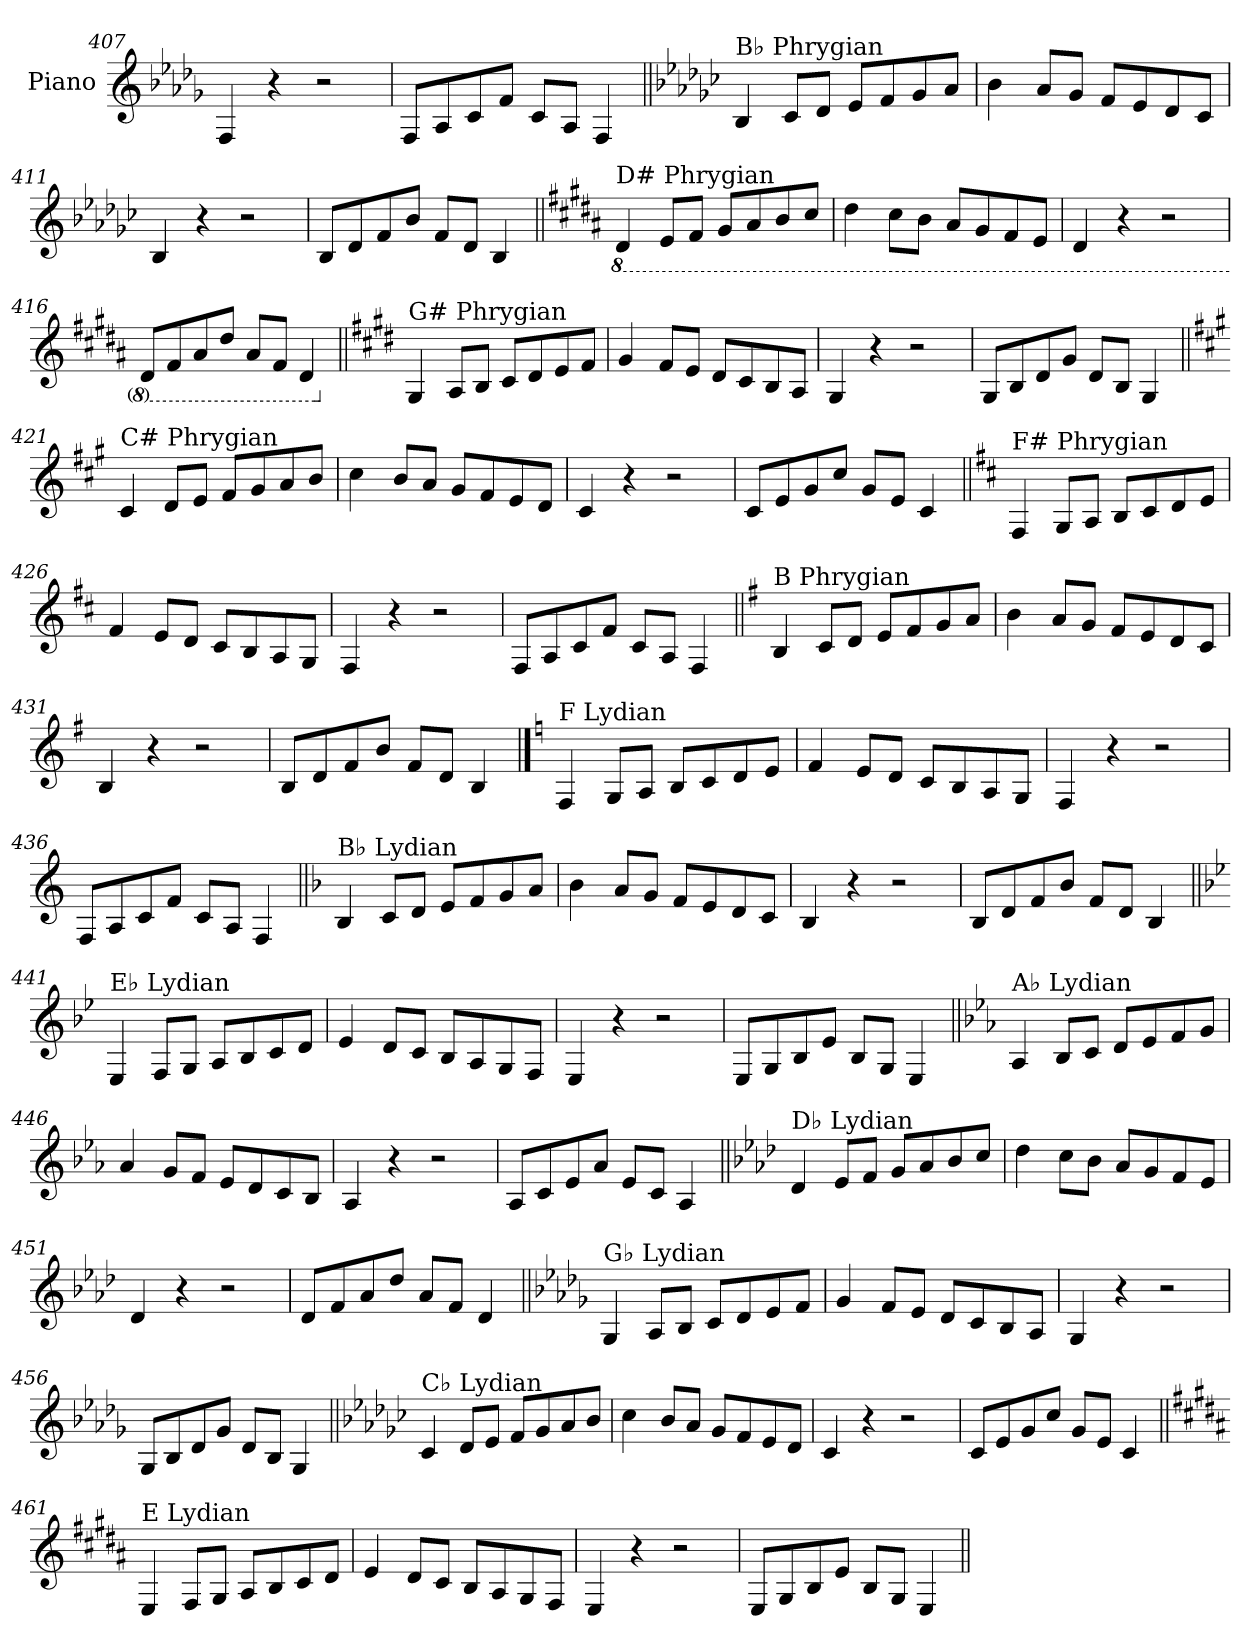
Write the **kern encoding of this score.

**kern
*part1
*staff1
*I"Piano
*I'Pno.
*clefG2
*k[b-e-a-d-g-]
=407
4F/
4r
2r
=408
8F/L
8A-/
8c/
8f/J
8c/L
8A-/J
4F/
!!LO:LB:g=z
=409||
*k[b-e-a-d-g-c-]
!LO:TX:a:t=B♭ Phrygian
4B-/
8c-/L
8d-/J
8e-/L
8f/
8g-/
8a-/J
=410
4b-\
8a-/L
8g-/J
8f/L
8e-/
8d-/
8c-/J
=411
4B-/
4r
2r
=412
8B-/L
8d-/
8f/
8b-/J
8f/L
8d-/J
4B-/
!!LO:LB:g=z
=413||
*k[f#c#g#d#a#]
*8ba
!LO:TX:a:t=D# Phrygian
4D#/
8E/L
8F#/J
8G#/L
8A#/
8B/
8c#/J
=414
4d#\
8c#\L
8B\J
8A#/L
8G#/
8F#/
8E/J
=415
4D#/
4r
2r
=416
8D#/L
8F#/
8A#/
8d#/J
8A#/L
8F#/J
4D#/
!!LO:LB:g=z
=417||
*k[f#c#g#d#]
*X8ba
!LO:TX:a:t=G# Phrygian
4G#/
8A/L
8B/J
8c#/L
8d#/
8e/
8f#/J
=418
4g#/
8f#/L
8e/J
8d#/L
8c#/
8B/
8A/J
=419
4G#/
4r
2r
=420
8G#/L
8B/
8d#/
8g#/J
8d#/L
8B/J
4G#/
!!LO:LB:g=z
=421||
*k[f#c#g#]
!LO:TX:a:t=C# Phrygian
4c#/
8d/L
8e/J
8f#/L
8g#/
8a/
8b/J
=422
4cc#\
8b/L
8a/J
8g#/L
8f#/
8e/
8d/J
=423
4c#/
4r
2r
=424
8c#/L
8e/
8g#/
8cc#/J
8g#/L
8e/J
4c#/
!!LO:LB:g=z
=425||
*k[f#c#]
!LO:TX:a:t=F# Phrygian
4F#/
8G/L
8A/J
8B/L
8c#/
8d/
8e/J
=426
4f#/
8e/L
8d/J
8c#/L
8B/
8A/
8G/J
=427
4F#/
4r
2r
=428
8F#/L
8A/
8c#/
8f#/J
8c#/L
8A/J
4F#/
!!LO:LB:g=z
=429||
*k[f#]
!LO:TX:a:t=B Phrygian
4B/
8c/L
8d/J
8e/L
8f#/
8g/
8a/J
=430
4b\
8a/L
8g/J
8f#/L
8e/
8d/
8c/J
=431
4B/
4r
2r
=432
8B/L
8d/
8f#/
8b/J
8f#/L
8d/J
4B/
!!LO:PB:g=z
==433
*k[]
!LO:TX:a:t=F Lydian
4F/
8G/L
8A/J
8B/L
8c/
8d/
8e/J
=434
4f/
8e/L
8d/J
8c/L
8B/
8A/
8G/J
=435
4F/
4r
2r
=436
8F/L
8A/
8c/
8f/J
8c/L
8A/J
4F/
!!LO:LB:g=z
=437||
*k[b-]
!LO:TX:a:t=B♭ Lydian
4B-/
8c/L
8d/J
8e/L
8f/
8g/
8a/J
=438
4b-\
8a/L
8g/J
8f/L
8e/
8d/
8c/J
=439
4B-/
4r
2r
=440
8B-/L
8d/
8f/
8b-/J
8f/L
8d/J
4B-/
!!LO:LB:g=z
=441||
*k[b-e-]
!LO:TX:a:t=E♭ Lydian
4E-/
8F/L
8G/J
8A/L
8B-/
8c/
8d/J
=442
4e-/
8d/L
8c/J
8B-/L
8A/
8G/
8F/J
=443
4E-/
4r
2r
=444
8E-/L
8G/
8B-/
8e-/J
8B-/L
8G/J
4E-/
!!LO:LB:g=z
=445||
*k[b-e-a-]
!LO:TX:a:t=A♭ Lydian
4A-/
8B-/L
8c/J
8d/L
8e-/
8f/
8g/J
=446
4a-/
8g/L
8f/J
8e-/L
8d/
8c/
8B-/J
=447
4A-/
4r
2r
=448
8A-/L
8c/
8e-/
8a-/J
8e-/L
8c/J
4A-/
!!LO:LB:g=z
=449||
*k[b-e-a-d-]
!LO:TX:a:t=D♭ Lydian
4d-/
8e-/L
8f/J
8g/L
8a-/
8b-/
8cc/J
=450
4dd-\
8cc\L
8b-\J
8a-/L
8g/
8f/
8e-/J
=451
4d-/
4r
2r
=452
8d-/L
8f/
8a-/
8dd-/J
8a-/L
8f/J
4d-/
!!LO:LB:g=z
=453||
*k[b-e-a-d-g-]
!LO:TX:a:t=G♭ Lydian
4G-/
8A-/L
8B-/J
8c/L
8d-/
8e-/
8f/J
=454
4g-/
8f/L
8e-/J
8d-/L
8c/
8B-/
8A-/J
=455
4G-/
4r
2r
=456
8G-/L
8B-/
8d-/
8g-/J
8d-/L
8B-/J
4G-/
!!LO:LB:g=z
=457||
*k[b-e-a-d-g-c-]
!LO:TX:a:t=C♭ Lydian
4c-/
8d-/L
8e-/J
8f/L
8g-/
8a-/
8b-/J
=458
4cc-\
8b-/L
8a-/J
8g-/L
8f/
8e-/
8d-/J
=459
4c-/
4r
2r
=460
8c-/L
8e-/
8g-/
8cc-/J
8g-/L
8e-/J
4c-/
!!LO:LB:g=z
=461||
*k[f#c#g#d#a#]
!LO:TX:a:t=E Lydian
4E/
8F#/L
8G#/J
8A#/L
8B/
8c#/
8d#/J
=462
4e/
8d#/L
8c#/J
8B/L
8A#/
8G#/
8F#/J
=463
4E/
4r
2r
=464
8E/L
8G#/
8B/
8e/J
8B/L
8G#/J
4E/
=||
*-
